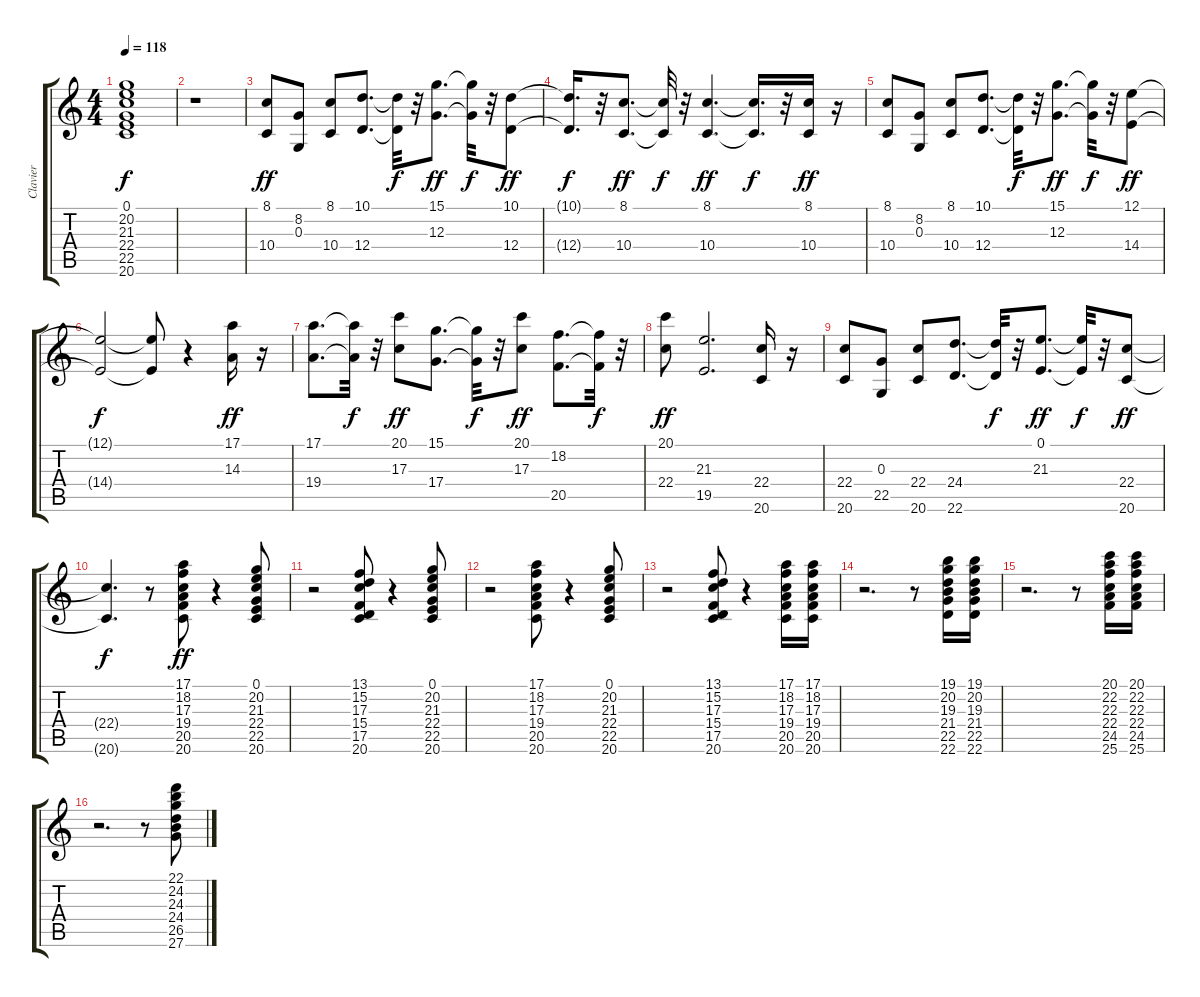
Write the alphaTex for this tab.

\track ("Clavier" "Clavier") {instrument lead2sawtooth}
\staff {score tabs}
\tuning (E4 B3 G3 D3 A2 E2) {hide}
\ts (4 4)
\tempo 118
\clef g2
\ks c
(0.1{t} 20.2{t} 21.3{t} 22.4{t} 22.5{t} 20.6{t}).1{dy f} |
r.1 |
(8.1 10.4).8{dy ff} (8.2 0.3).8 (8.1 10.4).8 (10.1 12.4).8{d} (10.1{t} 12.4{t}).32{dy f} r.32 (15.1 12.3).8{d dy ff} (15.1{t} 12.3{t}).32{dy f} r.32 (10.1 12.4).8{dy ff} |
(10.1{t} 12.4{t}).16{d dy f} r.32 (8.1 10.4).8{d dy ff} (8.1{t} 10.4{t}).32{dy f} r.32 (8.1 10.4).4{d dy ff} (8.1{t} 10.4{t}).16{d dy f} r.32 (8.1 10.4).16{dy ff} r.16 |
(8.1 10.4).8 (8.2 0.3).8 (8.1 10.4).8 (10.1 12.4).8{d} (10.1{t} 12.4{t}).32{dy f} r.32 (15.1 12.3).8{d dy ff} (15.1{t} 12.3{t}).32{dy f} r.32 (12.1 14.4).8{dy ff} |
(12.1{t} 14.4{t}).2{dy f} (12.1{t} 14.4{t}).8 r.4 (17.1 14.3).16{dy ff} r.16 |
(17.1 19.4).8{d} (17.1{t} 19.4{t}).32{dy f} r.32 (20.1 17.3).8{dy ff} (15.1 17.4).8{d} (15.1{t} 17.4{t}).32{dy f} r.32 (20.1 17.3).8{dy ff} (18.2 20.5).8{d} (18.2{t} 20.5{t}).32{dy f} r.32 |
(20.1 22.4).8{dy ff} (21.3 19.5).2{d} (22.4 20.6).16 r.16 |
(22.4 20.6).8 (0.3 22.5).8 (22.4 20.6).8 (24.4 22.6).8{d} (24.4{t} 22.6{t}).32{dy f} r.32 (0.1 21.3).8{d dy ff} (0.1{t} 21.3{t}).32{dy f} r.32 (22.4 20.6).8{dy ff} |
(22.4{t} 20.6{t}).4{d dy f} r.8 (17.1 18.2 17.3 19.4 20.5 20.6).8{dy ff} r.4 (0.1 20.2 21.3 22.4 22.5 20.6).8 |
r.2 (13.1 15.2 17.3 15.4 17.5 20.6).8 r.4 (0.1 20.2 21.3 22.4 22.5 20.6).8 |
r.2 (17.1 18.2 17.3 19.4 20.5 20.6).8 r.4 (0.1 20.2 21.3 22.4 22.5 20.6).8 |
r.2 (13.1 15.2 17.3 15.4 17.5 20.6).8 r.4 (17.1 18.2 17.3 19.4 20.5 20.6).16 (17.1 18.2 17.3 19.4 20.5 20.6).16 |
r.2{d} r.8 (19.1 20.2 19.3 21.4 22.5 22.6).16 (19.1 20.2 19.3 21.4 22.5 22.6).16 |
r.2{d} r.8 (20.1 22.2 22.3 22.4 24.5 25.6).16 (20.1 22.2 22.3 22.4 24.5 25.6).16 |
r.2{d} r.8 (22.1 24.2 24.3 24.4 26.5 27.6).8
